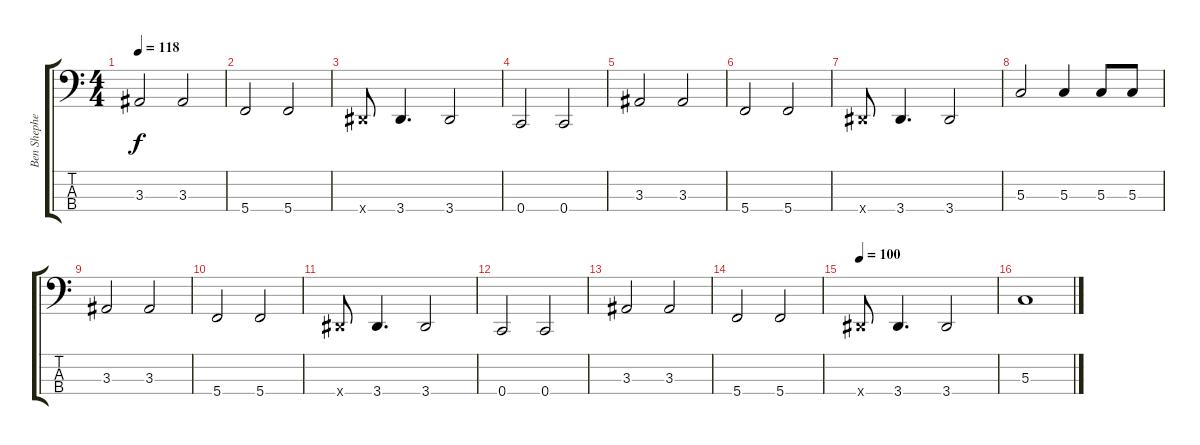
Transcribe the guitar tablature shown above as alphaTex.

\track ("Ben Shepherd" "Ben Shephe") {instrument electricbassfinger}
\staff {score tabs}
\tuning (G2 C2 G1 C1) {hide}
\ts (4 4)
\tempo 118
\clef f4
\ks c
3.3.2{dy f} 3.3.2 |
5.4.2 5.4.2 |
3.4{x}.8 3.4.4{d} 3.4.2 |
0.4.2 0.4.2 |
3.3.2 3.3.2 |
5.4.2 5.4.2 |
3.4{x}.8 3.4.4{d} 3.4.2 |
5.3.2 5.3.4 5.3.8 5.3.8 |
3.3.2 3.3.2 |
5.4.2 5.4.2 |
3.4{x}.8 3.4.4{d} 3.4.2 |
0.4.2 0.4.2 |
3.3.2 3.3.2 |
5.4.2 5.4.2 |
\tempo 100
3.4{x}.8 3.4.4{d} 3.4.2 |
5.3.1
